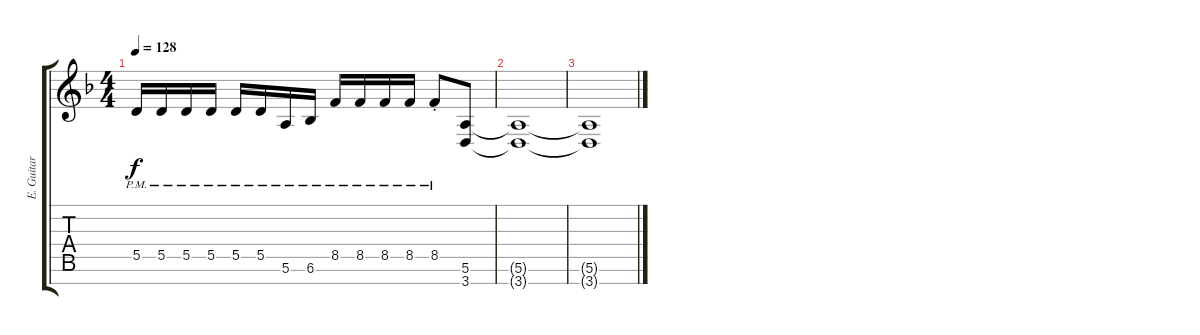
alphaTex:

\track ("E. Guitar I" "E. Guitar ") {instrument overdrivenguitar}
\staff {score tabs}
\tuning (E4 B3 G3 D3 A2 E2 B1) {hide}
\ts (4 4)
\tempo 128
\clef g2
\ks f
5.5{pm}.16{dy f} 5.5{pm}.16 5.5{pm}.16 5.5{pm}.16 5.5{pm}.16 5.5{pm}.16 5.6{pm}.16 6.6{pm}.16 8.5{pm}.16 8.5{pm}.16 8.5{pm}.16 8.5{pm}.16 8.5{pm st}.8 (5.6 3.7).8 |
(5.6{t} 3.7{t}).1 |
(5.6{t} 3.7{t}).1
